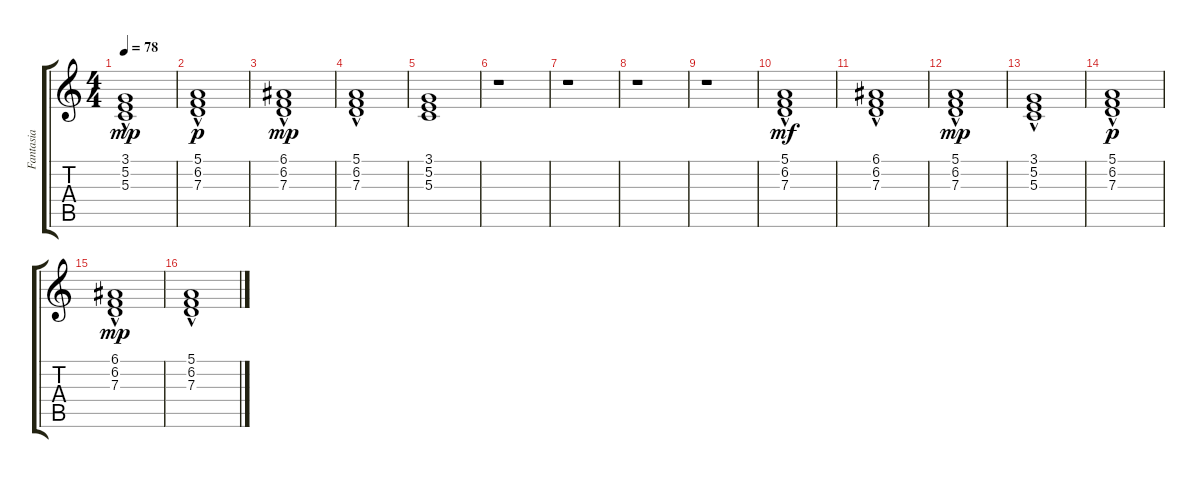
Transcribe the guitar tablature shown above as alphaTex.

\track ("Fantasia            " "Fantasia  ") {instrument pad1newage}
\staff {score tabs}
\tuning (E4 B3 G3 D3 A2 E2) {hide}
\ts (4 4)
\tempo 78
\clef g2
\ks c
(3.1 5.2 5.3{hac}).1{dy mp} |
(5.1 6.2{hac} 7.3{hac}).1{dy p} |
(6.1 6.2{hac} 7.3{hac}).1{dy mp} |
(5.1 6.2{hac} 7.3{hac}).1 |
(3.1 5.2 5.3).1 |
r.1 |
r.1 |
r.1 |
r.1 |
(5.1 6.2{hac} 7.3{hac}).1{dy mf} |
(6.1 6.2{hac} 7.3{hac}).1 |
(5.1 6.2{hac} 7.3{hac}).1{dy mp} |
(3.1 5.2 5.3{hac}).1 |
(5.1 6.2{hac} 7.3{hac}).1{dy p} |
(6.1 6.2{hac} 7.3{hac}).1{dy mp} |
(5.1 6.2{hac} 7.3{hac}).1
